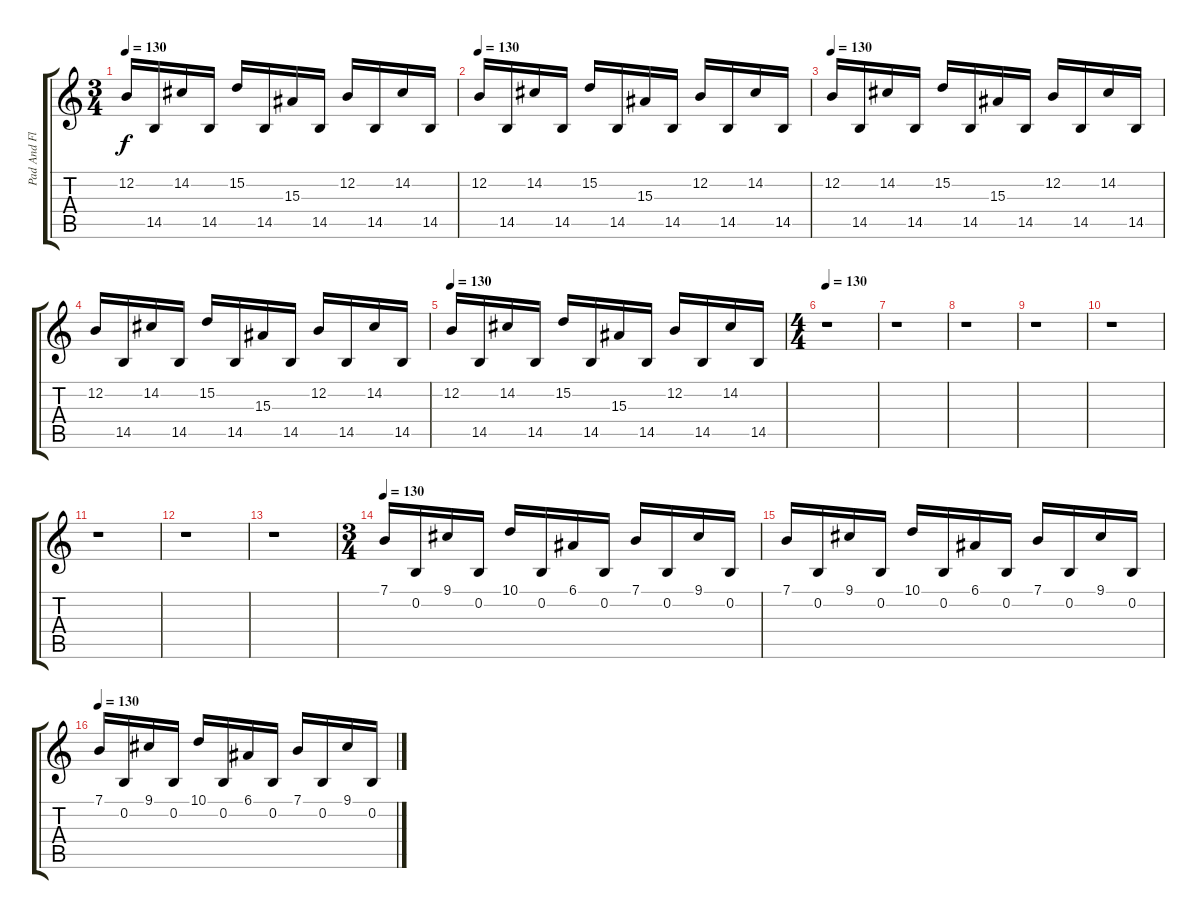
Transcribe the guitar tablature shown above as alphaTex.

\track ("Pad And Flute" "Pad And Fl") {instrument pad1newage}
\staff {score tabs}
\tuning (E4 B3 G3 D3 A2 E2) {hide}
\ts (3 4)
\tempo 130
\clef g2
\ks c
12.2.16{dy f} 14.5.16 14.2.16 14.5.16 15.2.16 14.5.16 15.3.16 14.5.16 12.2.16 14.5.16 14.2.16 14.5.16 |
\tempo 130
12.2.16 14.5.16 14.2.16 14.5.16 15.2.16 14.5.16 15.3.16 14.5.16 12.2.16 14.5.16 14.2.16 14.5.16 |
\tempo 130
12.2.16 14.5.16 14.2.16 14.5.16 15.2.16 14.5.16 15.3.16 14.5.16 12.2.16 14.5.16 14.2.16 14.5.16 |
12.2.16 14.5.16 14.2.16 14.5.16 15.2.16 14.5.16 15.3.16 14.5.16 12.2.16 14.5.16 14.2.16 14.5.16 |
\tempo 130
12.2.16 14.5.16 14.2.16 14.5.16 15.2.16 14.5.16 15.3.16 14.5.16 12.2.16 14.5.16 14.2.16 14.5.16 |
\ts (4 4)
\tempo 130
r.1 |
r.1 |
r.1 |
r.1 |
r.1 |
r.1 |
r.1 |
r.1 |
\ts (3 4)
\tempo 130
7.1.16 0.2.16 9.1.16 0.2.16 10.1.16 0.2.16 6.1.16 0.2.16 7.1.16 0.2.16 9.1.16 0.2.16 |
7.1.16 0.2.16 9.1.16 0.2.16 10.1.16 0.2.16 6.1.16 0.2.16 7.1.16 0.2.16 9.1.16 0.2.16 |
\tempo 130
7.1.16 0.2.16 9.1.16 0.2.16 10.1.16 0.2.16 6.1.16 0.2.16 7.1.16 0.2.16 9.1.16 0.2.16
